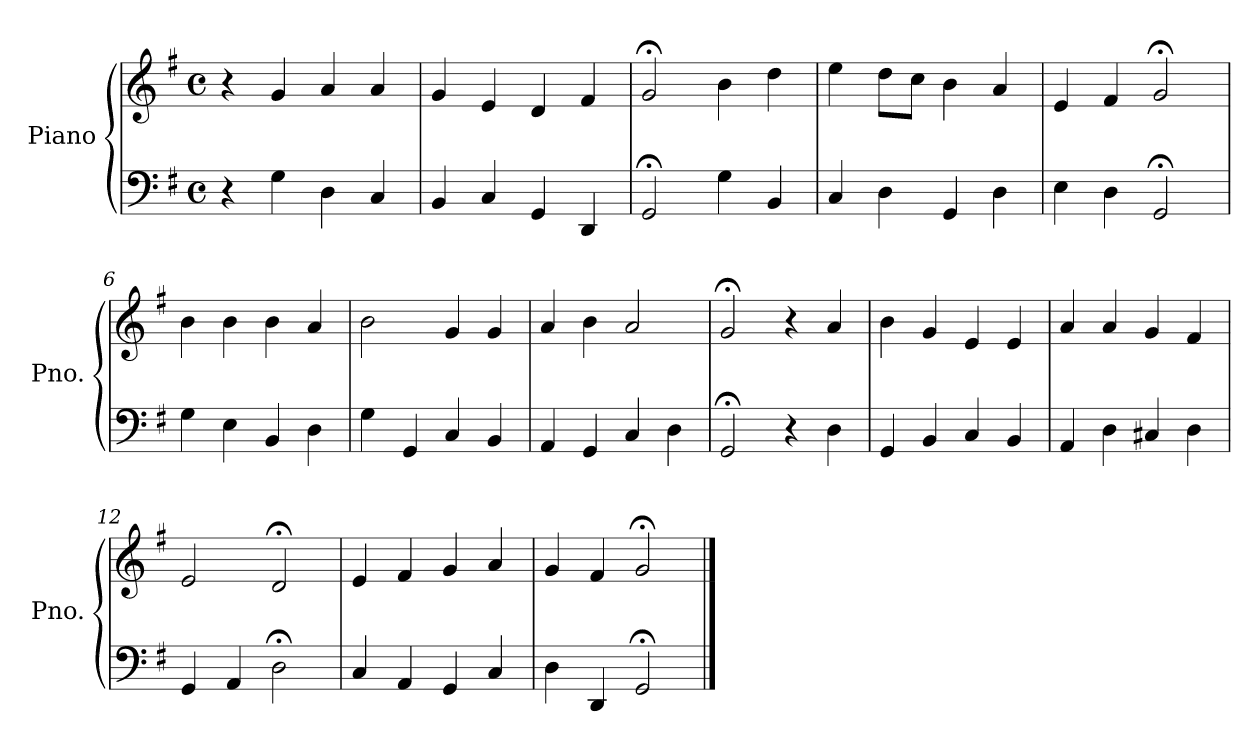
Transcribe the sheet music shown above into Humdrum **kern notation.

**kern	**kern
*part1	*part1
*staff2	*staff1
*I"Piano	*
*I'Pno.	*
*clefF4	*clefG2
*k[f#]	*k[f#]
*M4/4	*M4/4
*met(c)	*met(c)
=1	=1
4r	4r
4G\	4g/
4D\	4a/
4C/	4a/
=2	=2
4BB/	4g/
4C/	4e/
4GG/	4d/
4DD/	4f#/
=3	=3
2GG;</	2g;</
4G\	4b\
4BB/	4dd\
=4	=4
4C/	4ee\
4D\	8dd\L
.	8cc\J
4GG/	4b\
4D\	4a/
=5	=5
4E\	4e/
4D\	4f#/
2GG;</	2g;</
=6	=6
4G\	4b\
4E\	4b\
4BB/	4b\
4D\	4a/
=7	=7
4G\	2b\
4GG/	.
4C/	4g/
4BB/	4g/
!!LO:LB:g=z
=8	=8
4AA/	4a/
4GG/	4b\
4C/	2a/
4D\	.
=9	=9
2GG;</	2g;</
4r	4r
4D\	4a/
=10	=10
4GG/	4b\
4BB/	4g/
4C/	4e/
4BB/	4e/
=11	=11
4AA/	4a/
4D\	4a/
4C#X/	4g/
4D\	4f#/
=12	=12
4GG/	2e/
4AA/	.
2D;<\	2d;</
=13	=13
4C/	4e/
4AA/	4f#/
4GG/	4g/
4C/	4a/
=14	=14
4D\	4g/
4DD/	4f#/
2GG;</	2g;</
==	==
*-	*-
